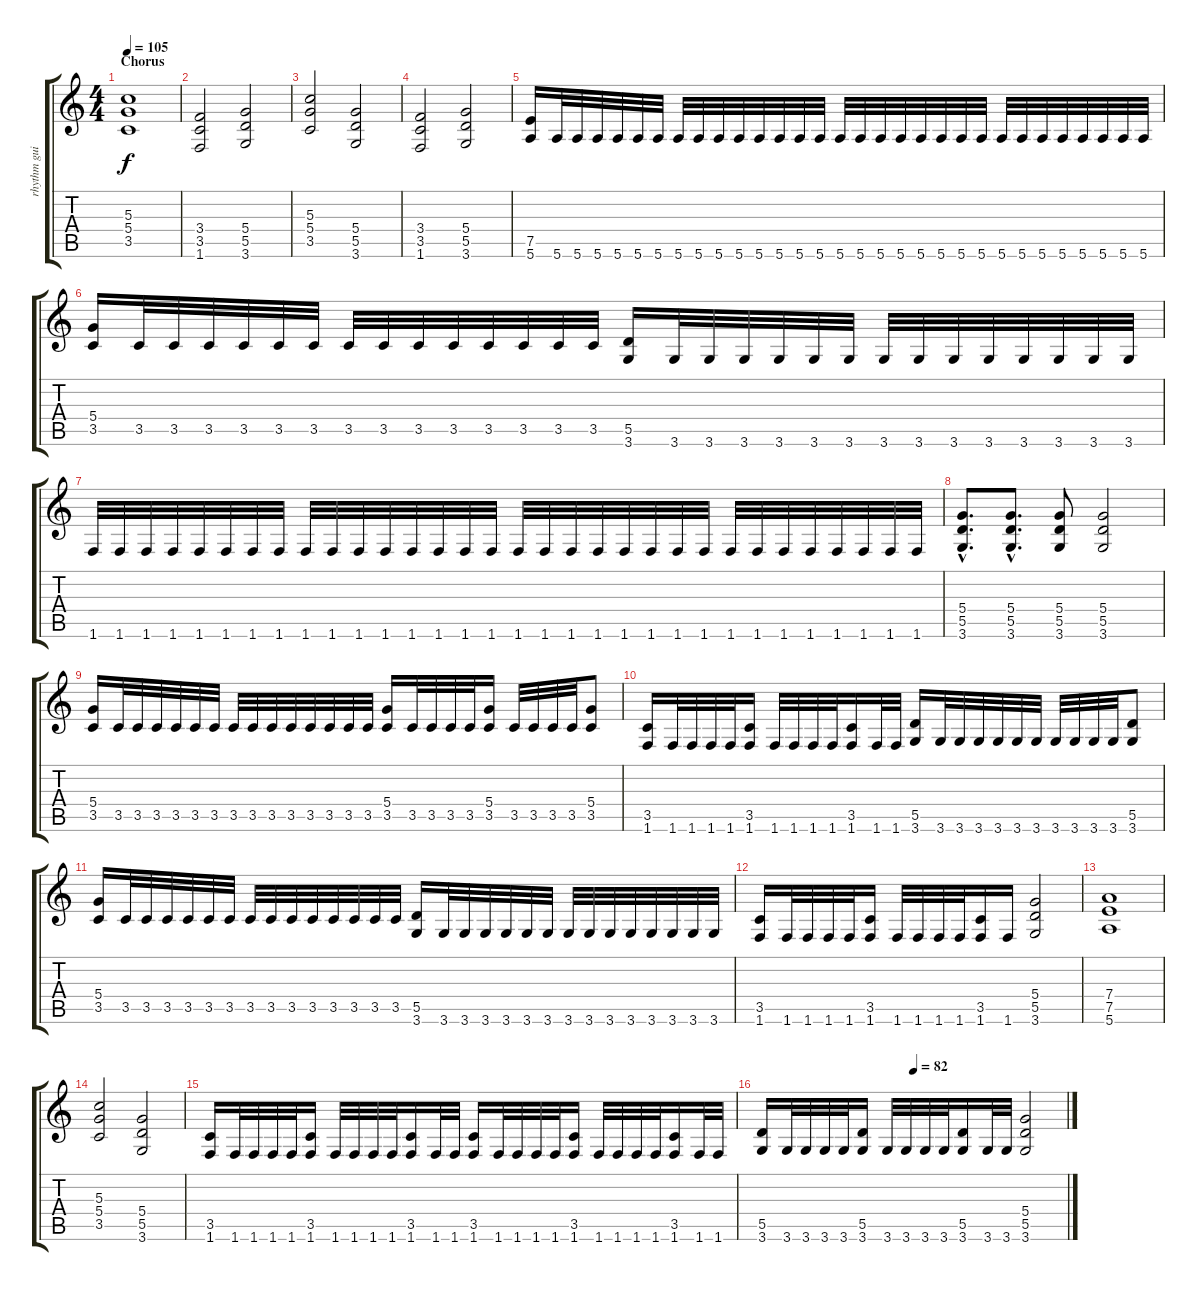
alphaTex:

\track ("rhythm guitar 1" "rhythm gui") {instrument distortionguitar}
\staff {score tabs}
\tuning (E4 B3 G3 D3 A2 E2) {hide}
\ts (4 4)
\section ("" "Chorus")
\tempo 105
\clef g2
\ks c
(5.3 5.4 3.5).1{dy f} |
(3.4 3.5 1.6).2 (5.4 5.5 3.6).2 |
(5.3 5.4 3.5).2 (5.4 5.5 3.6).2 |
(3.4 3.5 1.6).2 (5.4 5.5 3.6).2 |
(7.5 5.6).16 5.6.32 5.6.32 5.6.32 5.6.32 5.6.32 5.6.32 5.6.32 5.6.32 5.6.32 5.6.32 5.6.32 5.6.32 5.6.32 5.6.32 5.6.32 5.6.32 5.6.32 5.6.32 5.6.32 5.6.32 5.6.32 5.6.32 5.6.32 5.6.32 5.6.32 5.6.32 5.6.32 5.6.32 5.6.32 5.6.32 |
(5.4 3.5).16 3.5.32 3.5.32 3.5.32 3.5.32 3.5.32 3.5.32 3.5.32 3.5.32 3.5.32 3.5.32 3.5.32 3.5.32 3.5.32 3.5.32 (5.5 3.6).16 3.6.32 3.6.32 3.6.32 3.6.32 3.6.32 3.6.32 3.6.32 3.6.32 3.6.32 3.6.32 3.6.32 3.6.32 3.6.32 3.6.32 |
1.6.32 1.6.32 1.6.32 1.6.32 1.6.32 1.6.32 1.6.32 1.6.32 1.6.32 1.6.32 1.6.32 1.6.32 1.6.32 1.6.32 1.6.32 1.6.32 1.6.32 1.6.32 1.6.32 1.6.32 1.6.32 1.6.32 1.6.32 1.6.32 1.6.32 1.6.32 1.6.32 1.6.32 1.6.32 1.6.32 1.6.32 1.6.32 |
(5.4{hac} 5.5{hac} 3.6{hac}).8{d} (5.4{hac} 5.5{hac} 3.6{hac}).8{d} (5.4 5.5 3.6).8 (5.4 5.5 3.6).2 |
\section ("" "")
(5.4 3.5).16 3.5.32 3.5.32 3.5.32 3.5.32 3.5.32 3.5.32 3.5.32 3.5.32 3.5.32 3.5.32 3.5.32 3.5.32 3.5.32 3.5.32 (5.4 3.5).16 3.5.32 3.5.32 3.5.32 3.5.32 (5.4 3.5).16 3.5.32 3.5.32 3.5.32 3.5.32 (5.4 3.5).8 |
(3.5 1.6).16 1.6.32 1.6.32 1.6.32 1.6.32 (3.5 1.6).16 1.6.32 1.6.32 1.6.32 1.6.32 (3.5 1.6).16 1.6.32 1.6.32 (5.5 3.6).16 3.6.32 3.6.32 3.6.32 3.6.32 3.6.32 3.6.32 3.6.32 3.6.32 3.6.32 3.6.32 (5.5 3.6).8 |
(5.4 3.5).16 3.5.32 3.5.32 3.5.32 3.5.32 3.5.32 3.5.32 3.5.32 3.5.32 3.5.32 3.5.32 3.5.32 3.5.32 3.5.32 3.5.32 (5.5 3.6).16 3.6.32 3.6.32 3.6.32 3.6.32 3.6.32 3.6.32 3.6.32 3.6.32 3.6.32 3.6.32 3.6.32 3.6.32 3.6.32 3.6.32 |
(3.5 1.6).16 1.6.32 1.6.32 1.6.32 1.6.32 (3.5 1.6).16 1.6.32 1.6.32 1.6.32 1.6.32 (3.5 1.6).16 1.6.16 (5.4 5.5 3.6).2 |
(7.4 7.5 5.6).1 |
(5.3 5.4 3.5).2 (5.4 5.5 3.6).2 |
(3.5 1.6).16 1.6.32 1.6.32 1.6.32 1.6.32 (3.5 1.6).16 1.6.32 1.6.32 1.6.32 1.6.32 (3.5 1.6).16 1.6.32 1.6.32 (3.5 1.6).16 1.6.32 1.6.32 1.6.32 1.6.32 (3.5 1.6).16 1.6.32 1.6.32 1.6.32 1.6.32 (3.5 1.6).16 1.6.32 1.6.32 |
\tempo (82 0.5)
(5.5 3.6).16 3.6.32 3.6.32 3.6.32 3.6.32 (5.5 3.6).16 3.6.32 3.6.32 3.6.32 3.6.32 (5.5 3.6).16 3.6.32 3.6.32 (5.4 5.5 3.6).2
